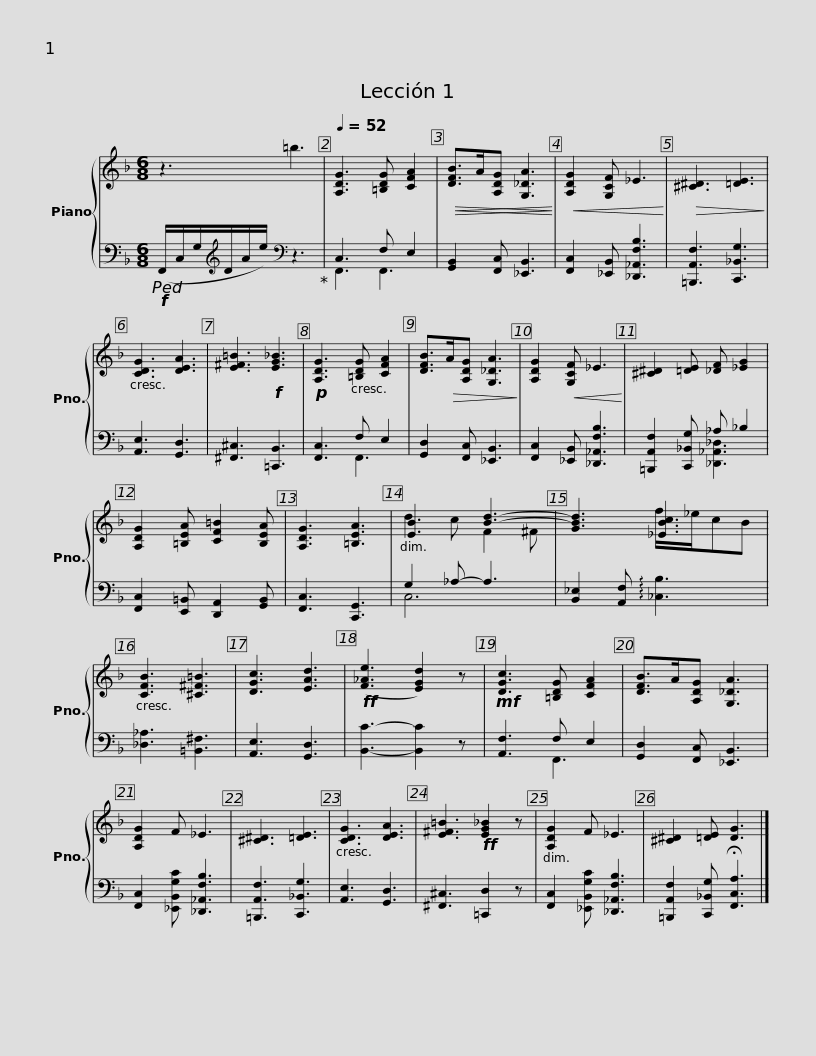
X:1
%%score { ( 1 4 ) | ( 2 3 ) }
L:1/8
M:6/8
I:linebreak $
K:F
V:1 treble
V:4 treble
V:2 bass
V:3 bass
V:1
 z3 =b3 |[Q:1/4=52] [A,DG]3 [=B,DG] [CFA]2 |!<(!!>(! [DFB]>A[A,DG] [G,_DA]3!<)!!>)! |!<(! [A,DG]2 [G,CF] _E3!<)! |!>(! [^C^D]3 [=DE]3!>)! | %5
 [CDG]3 [DEA]3 |$ [E^F=B]3!f! [EG_B]3 |!p! [A,DG]3 [=B,DG] [CFA]2 | [DFB]>!>(!A[A,DG] [G,_DA]3!>)! | [A,DG]2!<(! [G,CF] _E3!<)! | %10
 [^C^D]2 [=DE] [_DF] [_EG]2 | [A,DG]2 [=B,EA] [CF=B]2 [B,EA] | [A,DG]3 [=B,EA]3 |$ [EB]3 [Bd]3- | [GBd]3 [_EBc]3 | %15
 [CFB]3 [^C^F=B]3 | [DGc]3 [EAd]3 |!ff! ([F_Ae]3 [EGd]2) z |!mf! [DGc]3 [=B,DG] [CFA]2 | [DFB]>A[A,DG] [G,_DA]3 |$ %20
 [A,DG]2 F _E3 | [^C^D]3 [=DE]3 | [CDG]3 [DEA]3 | [E^F=B]3!ff! [EG_B]2 z | [A,DG]2 F _E3 | %25
 [^C^D]2 [=DE] [DG]3 |] %26
V:2
!f!!ped! (F,,/C,/G,/[K:treble]D/A/e/)[K:bass] z3!ped-up! | C,3 F, E,2 | [G,,B,,]2 [F,,C,] [_E,,B,,]3 | [F,,C,]2 [_E,,B,,] [_D,,_A,,F,B,]3 | [=B,,,A,,F,]3 [C,,_B,,G,]3 | %5
 [A,,E,]3 [G,,D,]3 |$ [^F,,^C,]3 [=C,,B,,]3 | [F,,C,]3 F, E,2 | [G,,D,]2 [F,,C,] [_E,,B,,]3 | [F,,C,]2 [_E,,B,,] [_D,,_A,,F,B,]3 | %10
 [=B,,,A,,F,]2 [C,,_B,,G,] _A, _B,2 | [F,,C,]2 [E,,=B,,] [D,,A,,]2 [G,,B,,] | [F,,C,]3 [C,,G,,]3 |$ G,2 _A,- A,3 | [B,,_E,]2 [A,,F,] !arpeggio![_C,B,]3 | %15
 [_D,_A,]3 [=B,,^F,]3 | [A,,E,]3 [G,,D,]3 | [B,,C]3- [B,,C]2 z | [A,,F,]3 F, E,2 | [G,,D,]2 [F,,C,] [_E,,B,,]3 |$ %20
 [F,,C,]2 [_E,,B,,G,C] [_D,,_A,,F,B,]3 | [=B,,,A,,F,]3 [C,,_B,,G,]3 | [A,,E,]3 [G,,D,]3 | [^F,,^C,]3 [=C,,D,]2 z | [F,,C,]2 [_E,,B,,G,C] [_D,,_A,,F,B,]3 | %25
 [=B,,,A,,F,]2 [C,,_B,,G,] !fermata![F,,C,A,]3 |] %26
V:3
 x3/2[K:treble] x3/2[K:bass] x3 | F,,3 F,,3 | x6 | x6 | x6 | %5
 x6 |$ x6 | x3 F,,3 | x6 | x6 | %10
 x3 [_D,,_A,,_D,]3 | x6 | x6 |$ C,6 | x6 | %15
 x6 | x6 | x6 | x3 F,,3 | x6 |$ %20
 x6 | x6 | x6 | x6 | x6 | %25
 x6 |] %26
V:4
 x6 | x6 | x6 | x6 | x6 | %5
 x6 |$ x6 | x6 | x6 | x6 | %10
 x6 | x6 | x6 |$ d2 c F2 ^F | x3 f/_e/cB | %15
 x6 | x6 | x6 | x6 | x6 |$ %20
 x6 | x6 | x6 | x6 | x6 | %25
 x6 |] %26
